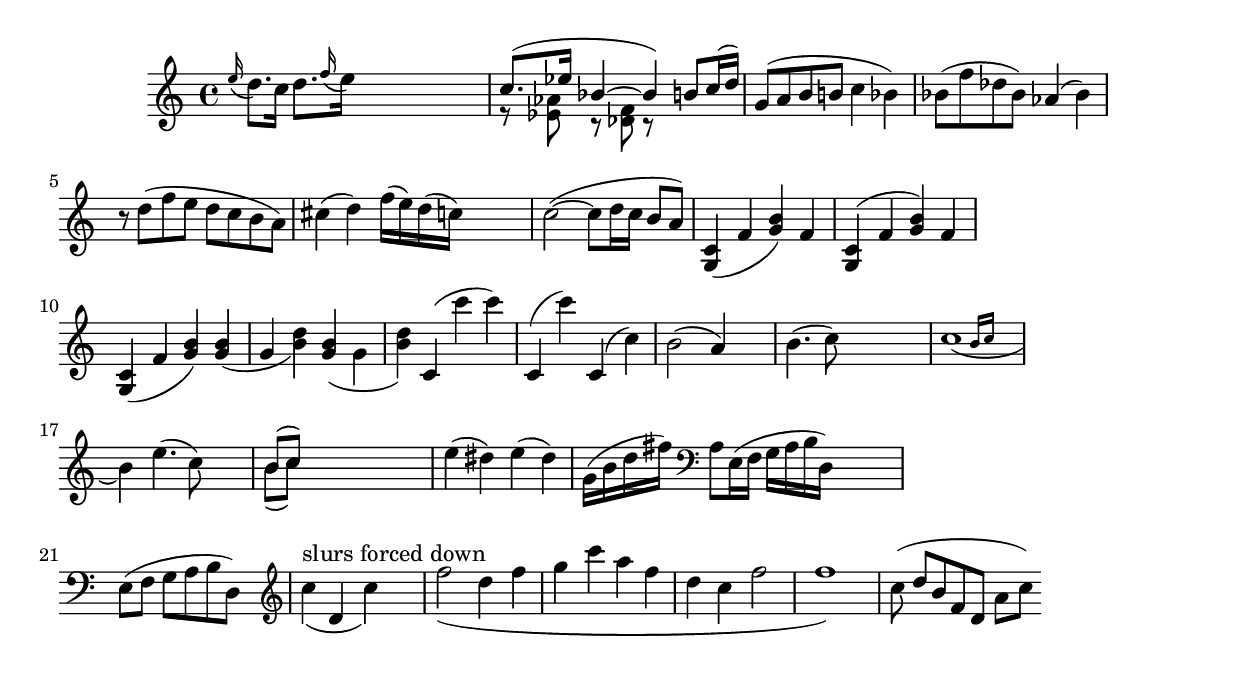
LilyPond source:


\header {

    texidoc = "Slur formatting is based on scoring. A large number of
    slurs are generated. Each esthetic aspect gets demerits, the best
    configuration (with least demerits) wins. This must be tested in
    one big file, since changing one score parameter for one situation
    may affect several other situations.

    Tunable parameters are in @file{scm/@/slur.scm}.
"

}

\version "2.17.6"
\layout {
    ragged-right = ##t
%    #(define debug-slur-scoring #t)
}

\relative c'' {

    \grace e=''16( d8.[) c16]
    d=''8.[ \grace f16( e16)]
    s2
    << {c=''8.([ es16] bes4~bes )}
       \\
       {r8  <as es> r <f des> r }
    >>
    \new Voice { \voiceOne b='8[ c16( d])  }
    g,='8[( a b b! ]  c4  bes)
    bes='8( f' des bes) as4( bes)
    r8 d( f e d c b a)
    cis=''4( d)  f=''16( e)    d( c)
    s4

    c=''2(~c8 d16 c b8 a)

    <c,=' g>4 ( f <g b>) f
    <c g>^( f <g b>) f
    <c g>_( f <g b>)
    <g b>_( g  <b d>)
    <g b>_( \stemDown g \stemNeutral  <b d>)
    c,='^( c'' c)
    c,,^( c'')
    c,,^( c')
    | b='2( a4) s4
    | b='4.( c8) s2
    | << c=''1_(
       { s2 \grace { b16[ c] } } >>
    \break
    b4)
    e=''4.( c8) s4
    | << { b='8[( c]) } \\
	 { b='8[( c]) }>>


    s2.|
    e4( dis4)
    e4( dis4)
    g,='16( b d fis)
    \clef bass a,,=8[ e16(f] g[ a b d,)]  s4 | \break
    e=8[( f] g[ a b d,)]  s4 |

    \clef treble
    \new Voice {
	\slurDown
	c''=''4(^"slurs forced down"  d, c') s4
	f=''2( d4 f | g c a f | d c f2 | f1) |
    }

%    \override Slur.eccentricity = #-2
    c=''8 ( d[ b f d] a'[ c])
}

